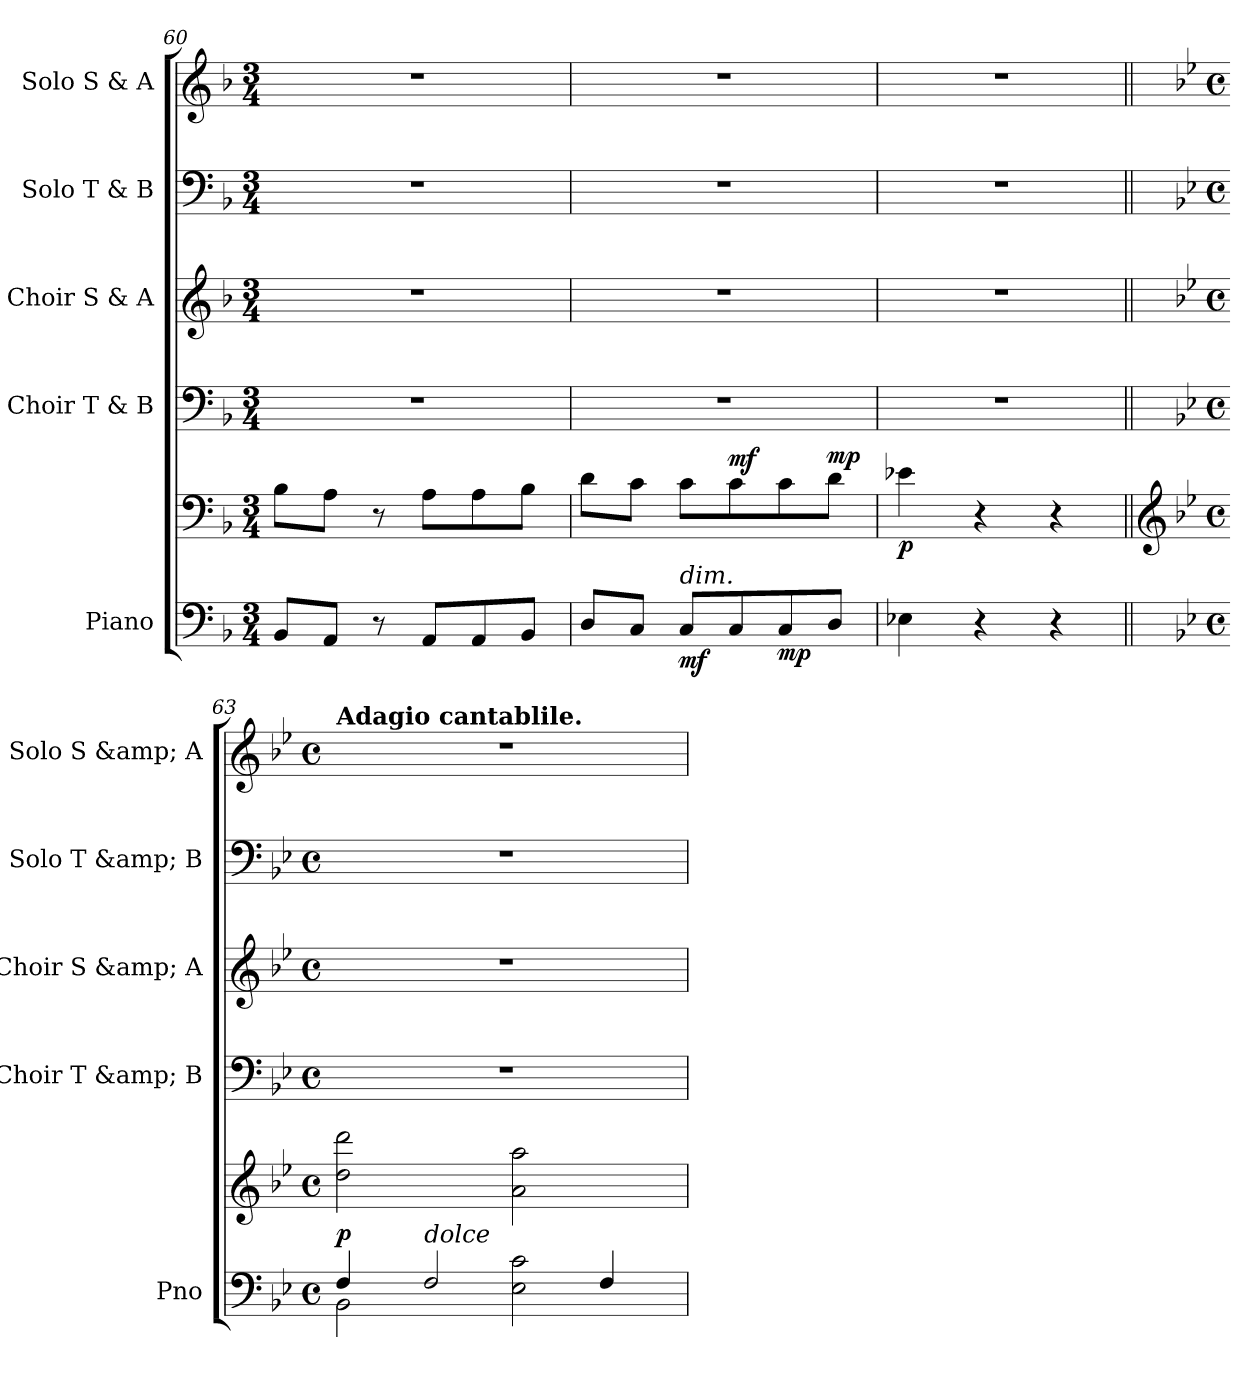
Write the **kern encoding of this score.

**kern	**kern	**dynam	**kern	**kern	**kern	**kern
*part5	*part5	*part5	*part4	*part3	*part2	*part1
*staff6	*staff5	*staff5/6	*staff4	*staff3	*staff2	*staff1
*I"Piano	*	*	*I"Choir T &amp; B	*I"Choir S &amp; A	*I"Solo T &amp; B	*I"Solo S &amp; A
*I'Pno	*	*	*I'Choir T &amp; B	*I'Choir S &amp; A	*I'Solo T &amp; B	*I'Solo S &amp; A
*clefF4	*clefF4	*	*clefF4	*clefG2	*clefF4	*clefG2
*k[b-]	*k[b-]	*	*k[b-]	*k[b-]	*k[b-]	*k[b-]
*M3/4	*M3/4	*	*M3/4	*M3/4	*M3/4	*M3/4
=60	=60	=60	=60	=60	=60	=60
8BB-/L	8B-\L	.	2.r	2.r	2.r	2.r
8AA/J	8A\J	.	.	.	.	.
8r	8r	.	.	.	.	.
8AA/L	8A\L	.	.	.	.	.
8AA/	8A\	.	.	.	.	.
8BB-/J	8B-\J	.	.	.	.	.
=61	=61	=61	=61	=61	=61	=61
8D/L	8d\L	.	2.r	2.r	2.r	2.r
8C/J	8c\J	.	.	.	.	.
!LO:TX:a:i:t=dim.	!	!	!	!	!	!
!	!	!LO:DY:b=2	!	!	!	!
8C/L	8c\L	mf	.	.	.	.
!	!	!LO:DY:a	!	!	!	!
8C/	8c\	mf	.	.	.	.
!	!	!LO:DY:b=2	!	!	!	!
8C/	8c\	mp	.	.	.	.
!	!	!LO:DY:a	!	!	!	!
8D/J	8d\J	mp	.	.	.	.
=62	=62	=62	=62	=62	=62	=62
!	!	!LO:DY:b	!	!	!	!
4E-X\	4e-X\	p	2.r	2.r	2.r	2.r
4r	4r	.	.	.	.	.
4r	4r	.	.	.	.	.
!!LO:PB:g=z
=63||	=63||	=63||	=63||	=63||	=63||	=63||
*	*clefG2	*	*	*	*	*
*k[b-e-]	*k[b-e-]	*	*k[b-e-]	*k[b-e-]	*k[b-e-]	*k[b-e-]
*M4/4	*M4/4	*	*M4/4	*M4/4	*M4/4	*M4/4
*met(c)	*met(c)	*	*met(c)	*met(c)	*met(c)	*met(c)
*^	*	*	*	*	*	*
!	!	!	!	!	!	!	!LO:TX:a:B:t=Adagio cantablile.
!	!	!	!LO:DY:a=2	!	!	!	!
4F/	2BB-\	2dd\ 2ddd\	p	1r	1r	1r	1r
!LO:TX:a:i:t=dolce	!	!	!	!	!	!	!
2F/	.	.	.	.	.	.	.
.	2E-\ 2c\	2a\ 2aa\	.	.	.	.	.
4F/	.	.	.	.	.	.	.
*v	*v	*	*	*	*	*	*
=	=	=	=	=	=	=
*-	*-	*-	*-	*-	*-	*-
